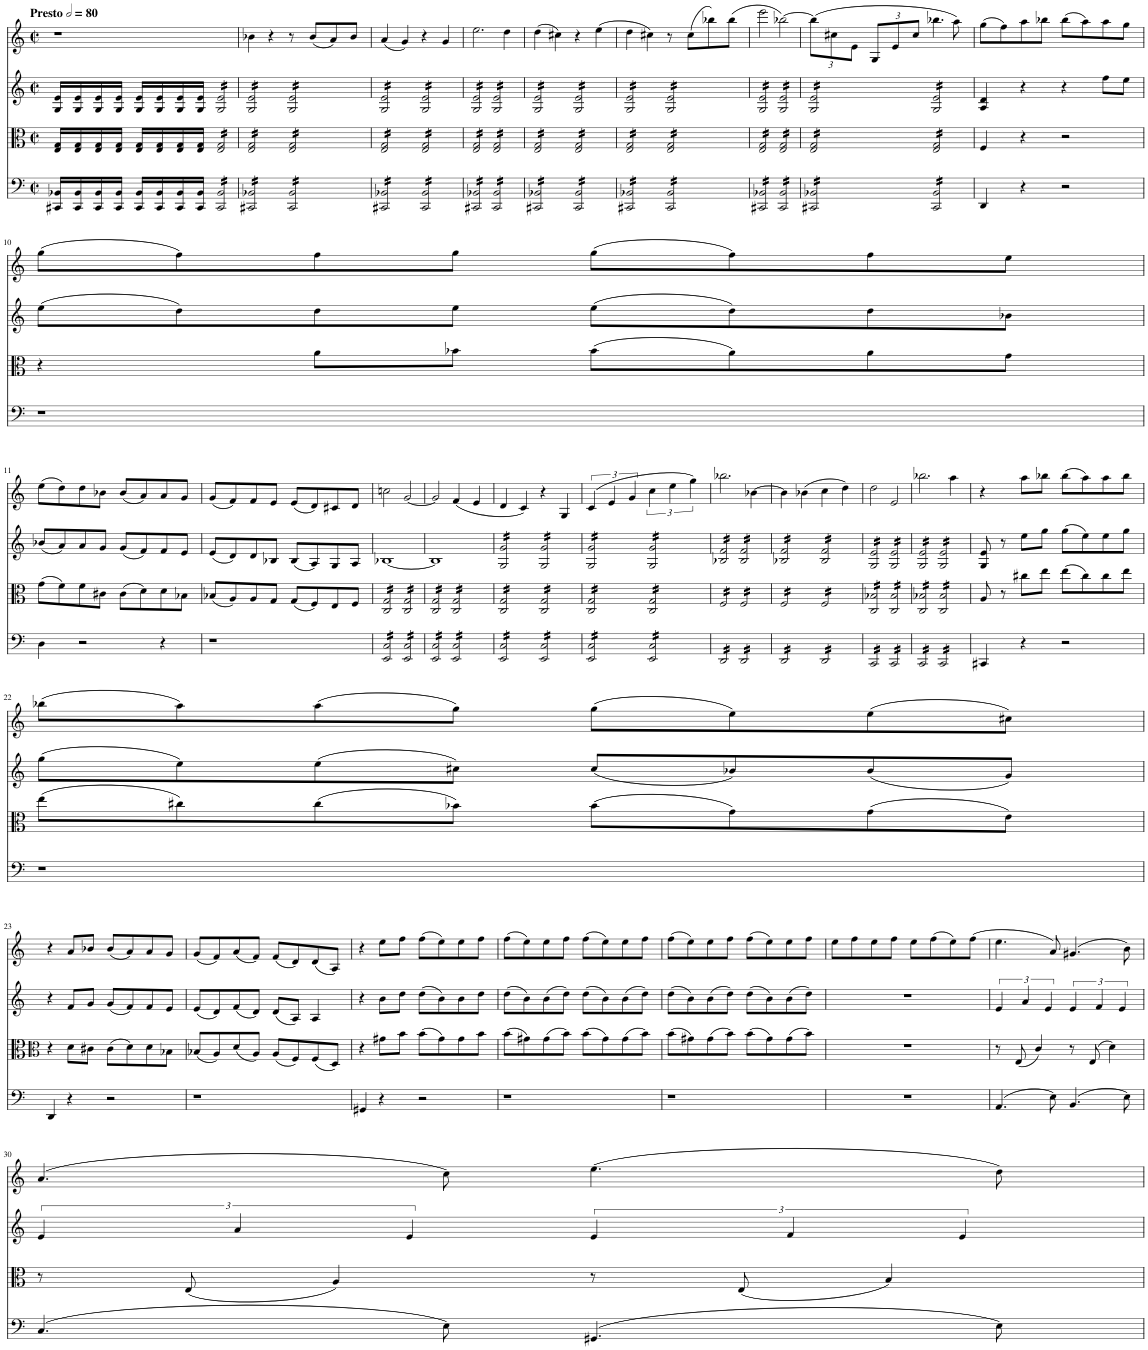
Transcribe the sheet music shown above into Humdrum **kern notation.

**kern	**kern	**kern	**kern
*part4	*part3	*part2	*part1
*staff4	*staff3	*staff2	*staff1
*I"Piano	*I"Piano	*I"Piano	*I"Piano
*I'Pno	*I'Pno	*I'Pno	*I'Pno
*clefF4	*clefC3	*clefG2	*clefG2
*k[]	*k[]	*k[]	*k[]
*M2/2	*M2/2	*M2/2	*M2/2
*met(c|)	*met(c|)	*met(c|)	*met(c|)
*MM160	*MM160	*MM160	*MM160
=1	=1	=1	=1
!	!	!	!LO:TX:a:B:t=Presto
16CC#X/ 16BB-X/LL	16E/ 16G/LL	16G/ 16e/LL	1r
16CC#/ 16BB-/	16E/ 16G/	16G/ 16e/	.
16CC#/ 16BB-/	16E/ 16G/	16G/ 16e/	.
16CC#/ 16BB-/JJ	16E/ 16G/JJ	16G/ 16e/JJ	.
16CC#/ 16BB-/LL	16E/ 16G/LL	16G/ 16e/LL	.
16CC#/ 16BB-/	16E/ 16G/	16G/ 16e/	.
16CC#/ 16BB-/	16E/ 16G/	16G/ 16e/	.
16CC#/ 16BB-/JJ	16E/ 16G/JJ	16G/ 16e/JJ	.
*tremolo	*	*	*
*	*tremolo	*	*
*	*	*tremolo	*
16CC#/ 16BB-/LL	16E/ 16G/LL	16G/ 16e/LL	.
16CC#/ 16BB-/	16E/ 16G/	16G/ 16e/	.
16CC#/ 16BB-/	16E/ 16G/	16G/ 16e/	.
16CC#/ 16BB-/	16E/ 16G/	16G/ 16e/	.
16CC#/ 16BB-/	16E/ 16G/	16G/ 16e/	.
16CC#/ 16BB-/	16E/ 16G/	16G/ 16e/	.
16CC#/ 16BB-/	16E/ 16G/	16G/ 16e/	.
16CC#/ 16BB-/JJ	16E/ 16G/JJ	16G/ 16e/JJ	.
=2	=2	=2	=2
16CC#X/ 16BB-X/LL	16E/ 16G/LL	16G/ 16e/LL	4b-X\
16CC#X/ 16BB-X/	16E/ 16G/	16G/ 16e/	.
16CC#X/ 16BB-X/	16E/ 16G/	16G/ 16e/	.
16CC#X/ 16BB-X/	16E/ 16G/	16G/ 16e/	.
16CC#X/ 16BB-X/	16E/ 16G/	16G/ 16e/	4r
16CC#X/ 16BB-X/	16E/ 16G/	16G/ 16e/	.
16CC#X/ 16BB-X/	16E/ 16G/	16G/ 16e/	.
16CC#X/ 16BB-X/JJ	16E/ 16G/JJ	16G/ 16e/JJ	.
16CC#/ 16BB-/LL	16E/ 16G/LL	16G/ 16e/LL	8r
16CC#/ 16BB-/	16E/ 16G/	16G/ 16e/	.
16CC#/ 16BB-/	16E/ 16G/	16G/ 16e/	(8b-/L
16CC#/ 16BB-/	16E/ 16G/	16G/ 16e/	.
16CC#/ 16BB-/	16E/ 16G/	16G/ 16e/	8a/)
16CC#/ 16BB-/	16E/ 16G/	16G/ 16e/	.
16CC#/ 16BB-/	16E/ 16G/	16G/ 16e/	8b-/J
16CC#/ 16BB-/JJ	16E/ 16G/JJ	16G/ 16e/JJ	.
=3	=3	=3	=3
16CC#X/ 16BB-X/LL	16E/ 16G/LL	16G/ 16e/LL	(4a/
16CC#X/ 16BB-X/	16E/ 16G/	16G/ 16e/	.
16CC#X/ 16BB-X/	16E/ 16G/	16G/ 16e/	.
16CC#X/ 16BB-X/	16E/ 16G/	16G/ 16e/	.
16CC#X/ 16BB-X/	16E/ 16G/	16G/ 16e/	4g/)
16CC#X/ 16BB-X/	16E/ 16G/	16G/ 16e/	.
16CC#X/ 16BB-X/	16E/ 16G/	16G/ 16e/	.
16CC#X/ 16BB-X/JJ	16E/ 16G/JJ	16G/ 16e/JJ	.
16CC#/ 16BB-/LL	16E/ 16G/LL	16G/ 16e/LL	4r
16CC#/ 16BB-/	16E/ 16G/	16G/ 16e/	.
16CC#/ 16BB-/	16E/ 16G/	16G/ 16e/	.
16CC#/ 16BB-/	16E/ 16G/	16G/ 16e/	.
16CC#/ 16BB-/	16E/ 16G/	16G/ 16e/	4g/
16CC#/ 16BB-/	16E/ 16G/	16G/ 16e/	.
16CC#/ 16BB-/	16E/ 16G/	16G/ 16e/	.
16CC#/ 16BB-/JJ	16E/ 16G/JJ	16G/ 16e/JJ	.
=4	=4	=4	=4
16CC#X/ 16BB-X/LL	16E/ 16G/LL	16G/ 16e/LL	2.ee\
16CC#X/ 16BB-X/	16E/ 16G/	16G/ 16e/	.
16CC#X/ 16BB-X/	16E/ 16G/	16G/ 16e/	.
16CC#X/ 16BB-X/	16E/ 16G/	16G/ 16e/	.
16CC#X/ 16BB-X/	16E/ 16G/	16G/ 16e/	.
16CC#X/ 16BB-X/	16E/ 16G/	16G/ 16e/	.
16CC#X/ 16BB-X/	16E/ 16G/	16G/ 16e/	.
16CC#X/ 16BB-X/JJ	16E/ 16G/JJ	16G/ 16e/JJ	.
16CC#/ 16BB-/LL	16E/ 16G/LL	16G/ 16e/LL	.
16CC#/ 16BB-/	16E/ 16G/	16G/ 16e/	.
16CC#/ 16BB-/	16E/ 16G/	16G/ 16e/	.
16CC#/ 16BB-/	16E/ 16G/	16G/ 16e/	.
16CC#/ 16BB-/	16E/ 16G/	16G/ 16e/	4dd\
16CC#/ 16BB-/	16E/ 16G/	16G/ 16e/	.
16CC#/ 16BB-/	16E/ 16G/	16G/ 16e/	.
16CC#/ 16BB-/JJ	16E/ 16G/JJ	16G/ 16e/JJ	.
=5	=5	=5	=5
16CC#X/ 16BB-X/LL	16E/ 16G/LL	16G/ 16e/LL	(4dd\
16CC#X/ 16BB-X/	16E/ 16G/	16G/ 16e/	.
16CC#X/ 16BB-X/	16E/ 16G/	16G/ 16e/	.
16CC#X/ 16BB-X/	16E/ 16G/	16G/ 16e/	.
16CC#X/ 16BB-X/	16E/ 16G/	16G/ 16e/	4cc#X\)
16CC#X/ 16BB-X/	16E/ 16G/	16G/ 16e/	.
16CC#X/ 16BB-X/	16E/ 16G/	16G/ 16e/	.
16CC#X/ 16BB-X/JJ	16E/ 16G/JJ	16G/ 16e/JJ	.
16CC#/ 16BB-/LL	16E/ 16G/LL	16G/ 16e/LL	4r
16CC#/ 16BB-/	16E/ 16G/	16G/ 16e/	.
16CC#/ 16BB-/	16E/ 16G/	16G/ 16e/	.
16CC#/ 16BB-/	16E/ 16G/	16G/ 16e/	.
16CC#/ 16BB-/	16E/ 16G/	16G/ 16e/	(4ee\
16CC#/ 16BB-/	16E/ 16G/	16G/ 16e/	.
16CC#/ 16BB-/	16E/ 16G/	16G/ 16e/	.
16CC#/ 16BB-/JJ	16E/ 16G/JJ	16G/ 16e/JJ	.
=6	=6	=6	=6
16CC#X/ 16BB-X/LL	16E/ 16G/LL	16G/ 16e/LL	4dd\
16CC#X/ 16BB-X/	16E/ 16G/	16G/ 16e/	.
16CC#X/ 16BB-X/	16E/ 16G/	16G/ 16e/	.
16CC#X/ 16BB-X/	16E/ 16G/	16G/ 16e/	.
16CC#X/ 16BB-X/	16E/ 16G/	16G/ 16e/	4cc#X\)
16CC#X/ 16BB-X/	16E/ 16G/	16G/ 16e/	.
16CC#X/ 16BB-X/	16E/ 16G/	16G/ 16e/	.
16CC#X/ 16BB-X/JJ	16E/ 16G/JJ	16G/ 16e/JJ	.
16CC#/ 16BB-/LL	16E/ 16G/LL	16G/ 16e/LL	8r
16CC#/ 16BB-/	16E/ 16G/	16G/ 16e/	.
16CC#/ 16BB-/	16E/ 16G/	16G/ 16e/	(8cc#\L
16CC#/ 16BB-/	16E/ 16G/	16G/ 16e/	.
16CC#/ 16BB-/	16E/ 16G/	16G/ 16e/	8bb-X\)
16CC#/ 16BB-/	16E/ 16G/	16G/ 16e/	.
16CC#/ 16BB-/	16E/ 16G/	16G/ 16e/	(8bb-\J
16CC#/ 16BB-/JJ	16E/ 16G/JJ	16G/ 16e/JJ	.
=7	=7	=7	=7
16CC#X/ 16BB-X/LL	16E/ 16G/LL	16G/ 16e/LL	2eee\
16CC#X/ 16BB-X/	16E/ 16G/	16G/ 16e/	.
16CC#X/ 16BB-X/	16E/ 16G/	16G/ 16e/	.
16CC#X/ 16BB-X/	16E/ 16G/	16G/ 16e/	.
16CC#X/ 16BB-X/	16E/ 16G/	16G/ 16e/	.
16CC#X/ 16BB-X/	16E/ 16G/	16G/ 16e/	.
16CC#X/ 16BB-X/	16E/ 16G/	16G/ 16e/	.
16CC#X/ 16BB-X/JJ	16E/ 16G/JJ	16G/ 16e/JJ	.
16CC#/ 16BB-/LL	16E/ 16G/LL	16G/ 16e/LL	[2bb-X\)
16CC#/ 16BB-/	16E/ 16G/	16G/ 16e/	.
16CC#/ 16BB-/	16E/ 16G/	16G/ 16e/	.
16CC#/ 16BB-/	16E/ 16G/	16G/ 16e/	.
16CC#/ 16BB-/	16E/ 16G/	16G/ 16e/	.
16CC#/ 16BB-/	16E/ 16G/	16G/ 16e/	.
16CC#/ 16BB-/	16E/ 16G/	16G/ 16e/	.
16CC#/ 16BB-/JJ	16E/ 16G/JJ	16G/ 16e/JJ	.
=8	=8	=8	=8
*	*	*	*Xbrackettup
16CC#X/ 16BB-X/LL	16E/ 16G/LL	16G/ 16e/LL	(12bb-\L]
16CC#X/ 16BB-X/	16E/ 16G/	16G/ 16e/	.
.	.	.	12cc#X\
16CC#X/ 16BB-X/	16E/ 16G/	16G/ 16e/	.
.	.	.	12e\J
16CC#X/ 16BB-X/	16E/ 16G/	16G/ 16e/	.
16CC#X/ 16BB-X/	16E/ 16G/	16G/ 16e/	12G/L
16CC#X/ 16BB-X/	16E/ 16G/	16G/ 16e/	.
.	.	.	12e/
16CC#X/ 16BB-X/	16E/ 16G/	16G/ 16e/	.
.	.	.	12cc#/J
16CC#X/ 16BB-X/JJ	16E/ 16G/JJ	16G/ 16e/JJ	.
16CC#/ 16BB-/LL	16E/ 16G/LL	16G/ 16e/LL	4.bb-X\
16CC#/ 16BB-/	16E/ 16G/	16G/ 16e/	.
16CC#/ 16BB-/	16E/ 16G/	16G/ 16e/	.
16CC#/ 16BB-/	16E/ 16G/	16G/ 16e/	.
16CC#/ 16BB-/	16E/ 16G/	16G/ 16e/	.
16CC#/ 16BB-/	16E/ 16G/	16G/ 16e/	.
16CC#/ 16BB-/	16E/ 16G/	16G/ 16e/	8aa\)
16CC#/ 16BB-/JJ	16E/ 16G/JJ	16G/ 16e/JJ	.
*	*	*Xtremolo	*
*	*Xtremolo	*	*
*Xtremolo	*	*	*
=9	=9	=9	=9
4DD/	4F/	4A/ 4d/	(8gg\L
.	.	.	8ff\)
4r	4r	4r	8aa\
.	.	.	8bb-X\J
2r	2r	4r	(8bb-\L
.	.	.	8aa\)
.	.	8ff\L	8aa\
.	.	8ee\J	8gg\J
!!LO:LB:g=z
=10	=10	=10	=10
1r	4r	(8ee\L	(8gg\L
.	.	8dd\)	8ff\)
.	8a\L	8dd\	8ff\
.	8b-X\J	8ee\J	8gg\J
.	(8b-\L	(8ee\L	(8gg\L
.	8a\)	8dd\)	8ff\)
.	8a\	8dd\	8ff\
.	8g\J	8b-X\J	8ee\J
!!LO:LB:g=z
=11	=11	=11	=11
4D\	(8g\L	(8b-X/L	(8ee\L
.	8f\)	8a/)	8dd\)
2r	8f\	8a/	8dd\
.	8c#X\J	8g/J	8b-X\J
.	(8c#\L	(8g/L	(8b-/L
.	8d\)	8f/)	8a/)
4r	8d\	8f/	8a/
.	8B-X\J	8e/J	8g/J
=12	=12	=12	=12
1r	(8B-X/L	(8e/L	(8g/L
.	8A/)	8d/)	8f/)
.	8A/	8d/	8f/
.	8G/J	8B-X/J	8e/J
.	(8G/L	(8B-/L	(8e/L
.	8F/)	8A/)	8d/)
.	8E/	8G/	8c#X/
.	8F/J	8A/J	8d/J
=13	=13	=13	=13
*tremolo	*	*	*
*	*tremolo	*	*
16EE/ 16C/LL	16C/ 16G/LL	[1B-X	2ccn\
16EE/ 16C/	16C/ 16G/	.	.
16EE/ 16C/	16C/ 16G/	.	.
16EE/ 16C/	16C/ 16G/	.	.
16EE/ 16C/	16C/ 16G/	.	.
16EE/ 16C/	16C/ 16G/	.	.
16EE/ 16C/	16C/ 16G/	.	.
16EE/ 16C/JJ	16C/ 16G/JJ	.	.
16EE/ 16C/LL	16C/ 16G/LL	.	[2g/
16EE/ 16C/	16C/ 16G/	.	.
16EE/ 16C/	16C/ 16G/	.	.
16EE/ 16C/	16C/ 16G/	.	.
16EE/ 16C/	16C/ 16G/	.	.
16EE/ 16C/	16C/ 16G/	.	.
16EE/ 16C/	16C/ 16G/	.	.
16EE/ 16C/JJ	16C/ 16G/JJ	.	.
=14	=14	=14	=14
16EE/ 16C/LL	16C/ 16G/LL	1B-]	2g/]
16EE/ 16C/	16C/ 16G/	.	.
16EE/ 16C/	16C/ 16G/	.	.
16EE/ 16C/	16C/ 16G/	.	.
16EE/ 16C/	16C/ 16G/	.	.
16EE/ 16C/	16C/ 16G/	.	.
16EE/ 16C/	16C/ 16G/	.	.
16EE/ 16C/JJ	16C/ 16G/JJ	.	.
16EE/ 16C/LL	16C/ 16G/LL	.	(4f/
16EE/ 16C/	16C/ 16G/	.	.
16EE/ 16C/	16C/ 16G/	.	.
16EE/ 16C/	16C/ 16G/	.	.
16EE/ 16C/	16C/ 16G/	.	4e/
16EE/ 16C/	16C/ 16G/	.	.
16EE/ 16C/	16C/ 16G/	.	.
16EE/ 16C/JJ	16C/ 16G/JJ	.	.
=15	=15	=15	=15
*	*	*tremolo	*
16EE/ 16C/LL	16C/ 16G/LL	16G/ 16g/LL	4d/
16EE/ 16C/	16C/ 16G/	16G/ 16g/	.
16EE/ 16C/	16C/ 16G/	16G/ 16g/	.
16EE/ 16C/	16C/ 16G/	16G/ 16g/	.
16EE/ 16C/	16C/ 16G/	16G/ 16g/	4c/)
16EE/ 16C/	16C/ 16G/	16G/ 16g/	.
16EE/ 16C/	16C/ 16G/	16G/ 16g/	.
16EE/ 16C/JJ	16C/ 16G/JJ	16G/ 16g/JJ	.
16EE/ 16C/LL	16C/ 16G/LL	16G/ 16g/LL	4r
16EE/ 16C/	16C/ 16G/	16G/ 16g/	.
16EE/ 16C/	16C/ 16G/	16G/ 16g/	.
16EE/ 16C/	16C/ 16G/	16G/ 16g/	.
16EE/ 16C/	16C/ 16G/	16G/ 16g/	4G/
16EE/ 16C/	16C/ 16G/	16G/ 16g/	.
16EE/ 16C/	16C/ 16G/	16G/ 16g/	.
16EE/ 16C/JJ	16C/ 16G/JJ	16G/ 16g/JJ	.
=16	=16	=16	=16
*	*	*	*brackettup
16EE/ 16C/LL	16C/ 16G/LL	16G/ 16g/LL	(6c/
16EE/ 16C/	16C/ 16G/	16G/ 16g/	.
16EE/ 16C/	16C/ 16G/	16G/ 16g/	.
.	.	.	6e/
16EE/ 16C/	16C/ 16G/	16G/ 16g/	.
16EE/ 16C/	16C/ 16G/	16G/ 16g/	.
16EE/ 16C/	16C/ 16G/	16G/ 16g/	.
.	.	.	6g/
16EE/ 16C/	16C/ 16G/	16G/ 16g/	.
16EE/ 16C/JJ	16C/ 16G/JJ	16G/ 16g/JJ	.
16EE/ 16C/LL	16C/ 16G/LL	16G/ 16g/LL	6cc\
16EE/ 16C/	16C/ 16G/	16G/ 16g/	.
16EE/ 16C/	16C/ 16G/	16G/ 16g/	.
.	.	.	6ee\
16EE/ 16C/	16C/ 16G/	16G/ 16g/	.
16EE/ 16C/	16C/ 16G/	16G/ 16g/	.
16EE/ 16C/	16C/ 16G/	16G/ 16g/	.
.	.	.	6gg\)
16EE/ 16C/	16C/ 16G/	16G/ 16g/	.
16EE/ 16C/JJ	16C/ 16G/JJ	16G/ 16g/JJ	.
=17	=17	=17	=17
16DD/LL	16F/LL	16B-X/ 16f/LL	2.bb-X\
16DD/	16F/	16B-X/ 16f/	.
16DD/	16F/	16B-X/ 16f/	.
16DD/	16F/	16B-X/ 16f/	.
16DD/	16F/	16B-X/ 16f/	.
16DD/	16F/	16B-X/ 16f/	.
16DD/	16F/	16B-X/ 16f/	.
16DD/JJ	16F/JJ	16B-X/ 16f/JJ	.
16DD/LL	16F/LL	16B-/ 16f/LL	.
16DD/	16F/	16B-/ 16f/	.
16DD/	16F/	16B-/ 16f/	.
16DD/	16F/	16B-/ 16f/	.
16DD/	16F/	16B-/ 16f/	[4b-X\
16DD/	16F/	16B-/ 16f/	.
16DD/	16F/	16B-/ 16f/	.
16DD/JJ	16F/JJ	16B-/ 16f/JJ	.
=18	=18	=18	=18
16DD/LL	16F/LL	16B-X/ 16f/LL	4b-\]
16DD/	16F/	16B-X/ 16f/	.
16DD/	16F/	16B-X/ 16f/	.
16DD/	16F/	16B-X/ 16f/	.
16DD/	16F/	16B-X/ 16f/	(4b-X\
16DD/	16F/	16B-X/ 16f/	.
16DD/	16F/	16B-X/ 16f/	.
16DD/JJ	16F/JJ	16B-X/ 16f/JJ	.
16DD/LL	16F/LL	16B-/ 16f/LL	4cc\
16DD/	16F/	16B-/ 16f/	.
16DD/	16F/	16B-/ 16f/	.
16DD/	16F/	16B-/ 16f/	.
16DD/	16F/	16B-/ 16f/	4dd\)
16DD/	16F/	16B-/ 16f/	.
16DD/	16F/	16B-/ 16f/	.
16DD/JJ	16F/JJ	16B-/ 16f/JJ	.
=19	=19	=19	=19
16CC/LL	16C/ 16B-X/LL	16G/ 16e/LL	2dd\
16CC/	16C/ 16B-X/	16G/ 16e/	.
16CC/	16C/ 16B-X/	16G/ 16e/	.
16CC/	16C/ 16B-X/	16G/ 16e/	.
16CC/	16C/ 16B-X/	16G/ 16e/	.
16CC/	16C/ 16B-X/	16G/ 16e/	.
16CC/	16C/ 16B-X/	16G/ 16e/	.
16CC/JJ	16C/ 16B-X/JJ	16G/ 16e/JJ	.
16CC/LL	16C/ 16B-/LL	16G/ 16e/LL	2e/
16CC/	16C/ 16B-/	16G/ 16e/	.
16CC/	16C/ 16B-/	16G/ 16e/	.
16CC/	16C/ 16B-/	16G/ 16e/	.
16CC/	16C/ 16B-/	16G/ 16e/	.
16CC/	16C/ 16B-/	16G/ 16e/	.
16CC/	16C/ 16B-/	16G/ 16e/	.
16CC/JJ	16C/ 16B-/JJ	16G/ 16e/JJ	.
=20	=20	=20	=20
16CC/LL	16C/ 16B-X/LL	16G/ 16e/LL	2.bb-X\
16CC/	16C/ 16B-X/	16G/ 16e/	.
16CC/	16C/ 16B-X/	16G/ 16e/	.
16CC/	16C/ 16B-X/	16G/ 16e/	.
16CC/	16C/ 16B-X/	16G/ 16e/	.
16CC/	16C/ 16B-X/	16G/ 16e/	.
16CC/	16C/ 16B-X/	16G/ 16e/	.
16CC/JJ	16C/ 16B-X/JJ	16G/ 16e/JJ	.
16CC/LL	16C/ 16B-/LL	16G/ 16e/LL	.
16CC/	16C/ 16B-/	16G/ 16e/	.
16CC/	16C/ 16B-/	16G/ 16e/	.
16CC/	16C/ 16B-/	16G/ 16e/	.
16CC/	16C/ 16B-/	16G/ 16e/	4aa\
16CC/	16C/ 16B-/	16G/ 16e/	.
16CC/	16C/ 16B-/	16G/ 16e/	.
16CC/JJ	16C/ 16B-/JJ	16G/ 16e/JJ	.
*	*	*Xtremolo	*
*	*Xtremolo	*	*
*Xtremolo	*	*	*
=21	=21	=21	=21
4CC#X/	8A/	8G/ 8e/	4r
.	8r	8r	.
4r	8cc#X\L	8ee\L	8aa\L
.	8ee\J	8gg\J	8bb-X\J
2r	(8ee\L	(8gg\L	(8bb-\L
.	8cc#\)	8ee\)	8aa\)
.	8cc#\	8ee\	8aa\
.	8ee\J	8gg\J	8bb-\J
!!LO:LB:g=z
=22	=22	=22	=22
1r	(8ee\L	(8gg\L	(8bb-X\L
.	8cc#X\)	8ee\)	8aa\)
.	(8cc#\	(8ee\	(8aa\
.	8b-X\J)	8cc#X\J)	8gg\J)
.	(8b-\L	(8cc#/L	(8gg\L
.	8g\)	8b-X/)	8ee\)
.	(8g\	(8b-/	(8ee\
.	8e\J)	8g/J)	8cc#X\J)
!!LO:LB:g=z
=23	=23	=23	=23
*	*clefC3	*	*
4DD/	4r	4r	4r
4r	8d\L	8f/L	8a/L
.	8c#X\J	8g/J	8b-X/J
2r	(8c#\L	(8g/L	(8b-/L
.	8d\)	8f/)	8a/)
.	8d\	8f/	8a/
.	8B-X\J	8e/J	8g/J
=24	=24	=24	=24
1r	(8B-X/L	(8e/L	(8g/L
.	8A/)	8d/)	8f/)
.	(8d/	(8f/	(8a/
.	8A/J)	8d/J)	8f/J)
.	(8A/L	(8d/L	(8f/L
.	8F/)	8A/J)	8d/)
.	(8F/	4A/	(8d/
.	8D/J)	.	8A/J)
=25	=25	=25	=25
4GG#X/	4r	4r	4r
4r	8g#X\L	8b\L	8ee\L
.	8b\J	8dd\J	8ff\J
2r	(8b\L	(8dd\L	(8ff\L
.	8g#\)	8b\)	8ee\)
.	8g#\	8b\	8ee\
.	8b\J	8dd\J	8ff\J
=26	=26	=26	=26
1r	(8b\L	(8dd\L	(8ff\L
.	8g#X\)	8b\)	8ee\)
.	(8g#\	(8b\	8ee\
.	8b\J)	8dd\J)	8ff\J
.	(8b\L	(8dd\L	(8ff\L
.	8g#\)	8b\)	8ee\)
.	(8g#\	(8b\	8ee\
.	8b\J)	8dd\J)	8ff\J
=27	=27	=27	=27
1r	(8b\L	(8dd\L	(8ff\L
.	8g#X\)	8b\)	8ee\)
.	(8g#\	(8b\	8ee\
.	8b\J)	8dd\J)	8ff\J
.	(8b\L	(8dd\L	(8ff\L
.	8g#\)	8b\)	8ee\)
.	(8g#\	(8b\	8ee\
.	8b\J)	8dd\J)	8ff\J
=28	=28	=28	=28
1r	1r	1r	8ee\L
.	.	.	8ff\
.	.	.	8ee\
.	.	.	8ff\J
.	.	.	8ee\L
.	.	.	(8ff\
.	.	.	8ee\)
.	.	.	(8ff\J
=29	=29	=29	=29
(4.AA/	8r	6e/	4.ee\
.	(8E/	.	.
.	.	6a/	.
.	4c/)	.	.
.	.	6e/	.
8E\)	.	.	8a/)
(4.BB/	8r	6e/	(4.g#X/
.	(8E/	.	.
.	.	6f/	.
.	4d\)	.	.
.	.	6e/	.
8E\)	.	.	8b\)
!!LO:LB:g=z
=30	=30	=30	=30
(4.C/	8r	6e/	(4.a/
.	(8E/	.	.
.	.	6a/	.
.	4A/)	.	.
.	.	6e/	.
8E\)	.	.	8cc\)
(4.GG#X/	8r	6e/	(4.ee\
.	(8E/	.	.
.	.	6f/	.
.	4B/)	.	.
.	.	6e/	.
8E\)	.	.	8dd\)
=	=	=	=
*-	*-	*-	*-
